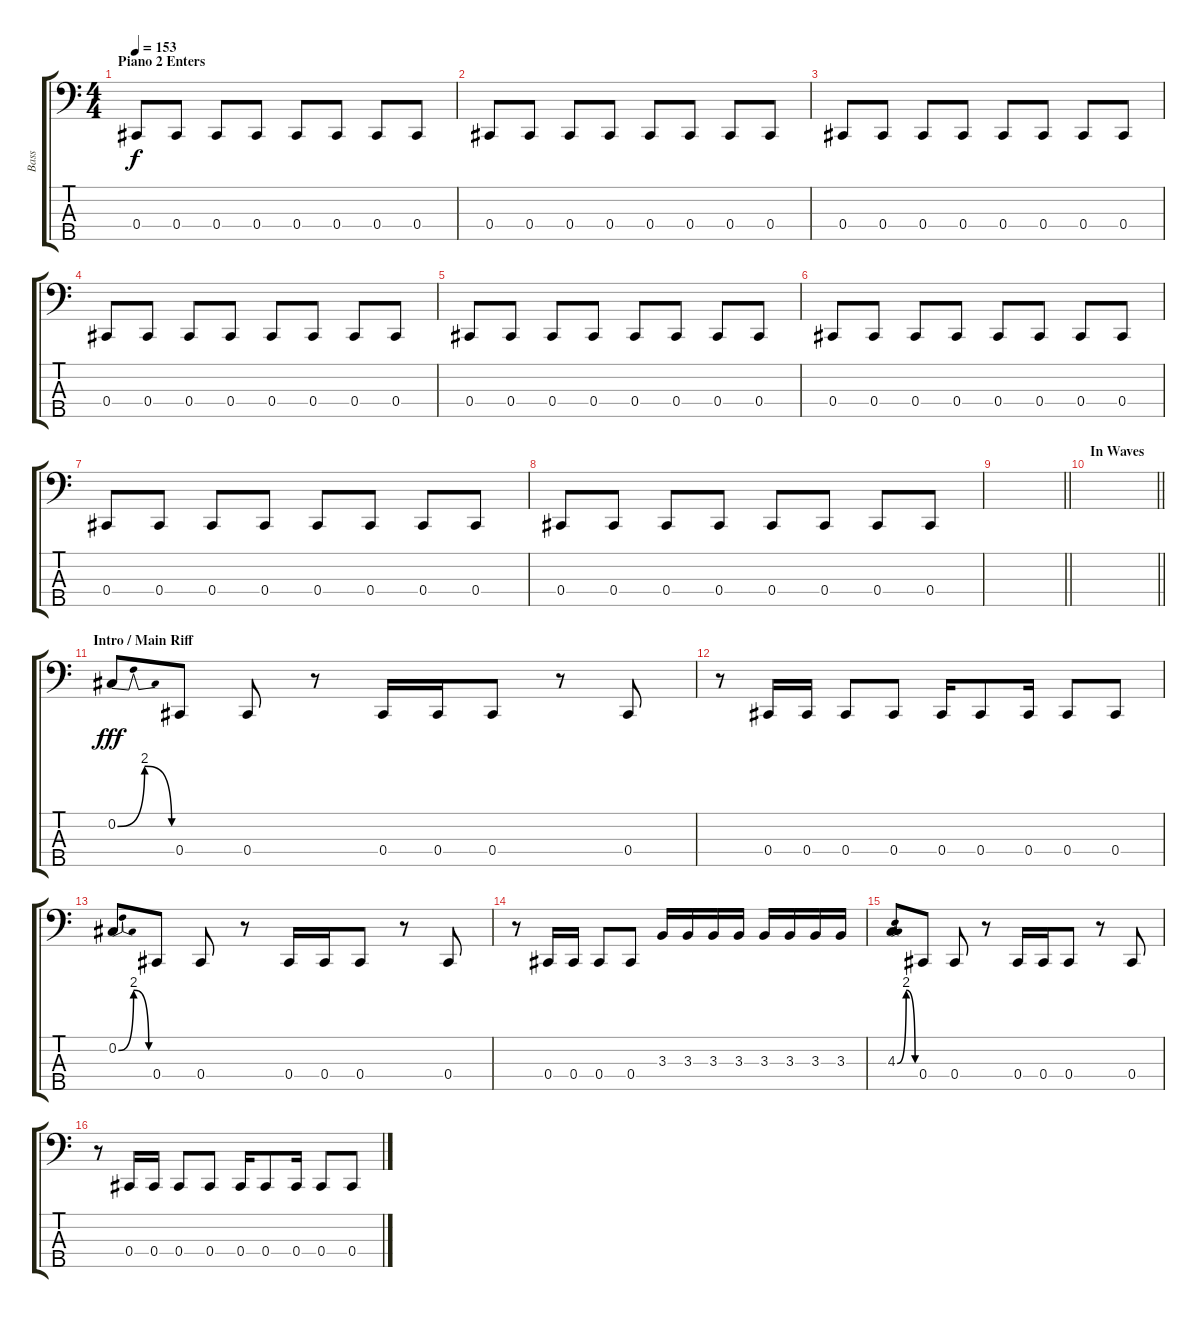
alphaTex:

\track ("Bass" "Bass") {instrument electricbassfinger}
\staff {score tabs}
\tuning (Gb2 Db2 Ab1 Db1 Ab0) {hide}
\ts (4 4)
\section ("" "Piano 2 Enters")
\tempo 153
\clef f4
\ks c
0.4.8{dy f} 0.4.8 0.4.8 0.4.8 0.4.8 0.4.8 0.4.8 0.4.8 |
0.4.8 0.4.8 0.4.8 0.4.8 0.4.8 0.4.8 0.4.8 0.4.8 |
0.4.8 0.4.8 0.4.8 0.4.8 0.4.8 0.4.8 0.4.8 0.4.8 |
0.4.8 0.4.8 0.4.8 0.4.8 0.4.8 0.4.8 0.4.8 0.4.8 |
0.4.8 0.4.8 0.4.8 0.4.8 0.4.8 0.4.8 0.4.8 0.4.8 |
0.4.8 0.4.8 0.4.8 0.4.8 0.4.8 0.4.8 0.4.8 0.4.8 |
0.4.8 0.4.8 0.4.8 0.4.8 0.4.8 0.4.8 0.4.8 0.4.8 |
0.4.8 0.4.8 0.4.8 0.4.8 0.4.8 0.4.8 0.4.8 0.4.8 |
\barLineRight lightlight
|
\section ("" "In Waves")
\barLineRight lightlight
|
\section ("" "Intro / Main Riff")
0.2{be (bendrelease 0 0 30 8 30 8 60 0)}.8{dy fff} 0.4.8 0.4.8 r.8 0.4.16 0.4.16 0.4.8 r.8 0.4.8 |
r.8 0.4.16 0.4.16 0.4.8 0.4.8 0.4.16 0.4.8 0.4.16 0.4.8 0.4.8 |
0.2{be (bendrelease 0 0 30 8 30 8 60 0)}.8 0.4.8 0.4.8 r.8 0.4.16 0.4.16 0.4.8 r.8 0.4.8 |
r.8 0.4.16 0.4.16 0.4.8 0.4.8 3.3.16 3.3.16 3.3.16 3.3.16 3.3.16 3.3.16 3.3.16 3.3.16 |
4.3{be (bendrelease 0 0 30 8 30 8 60 0)}.8 0.4.8 0.4.8 r.8 0.4.16 0.4.16 0.4.8 r.8 0.4.8 |
r.8 0.4.16 0.4.16 0.4.8 0.4.8 0.4.16 0.4.8 0.4.16 0.4.8 0.4.8
